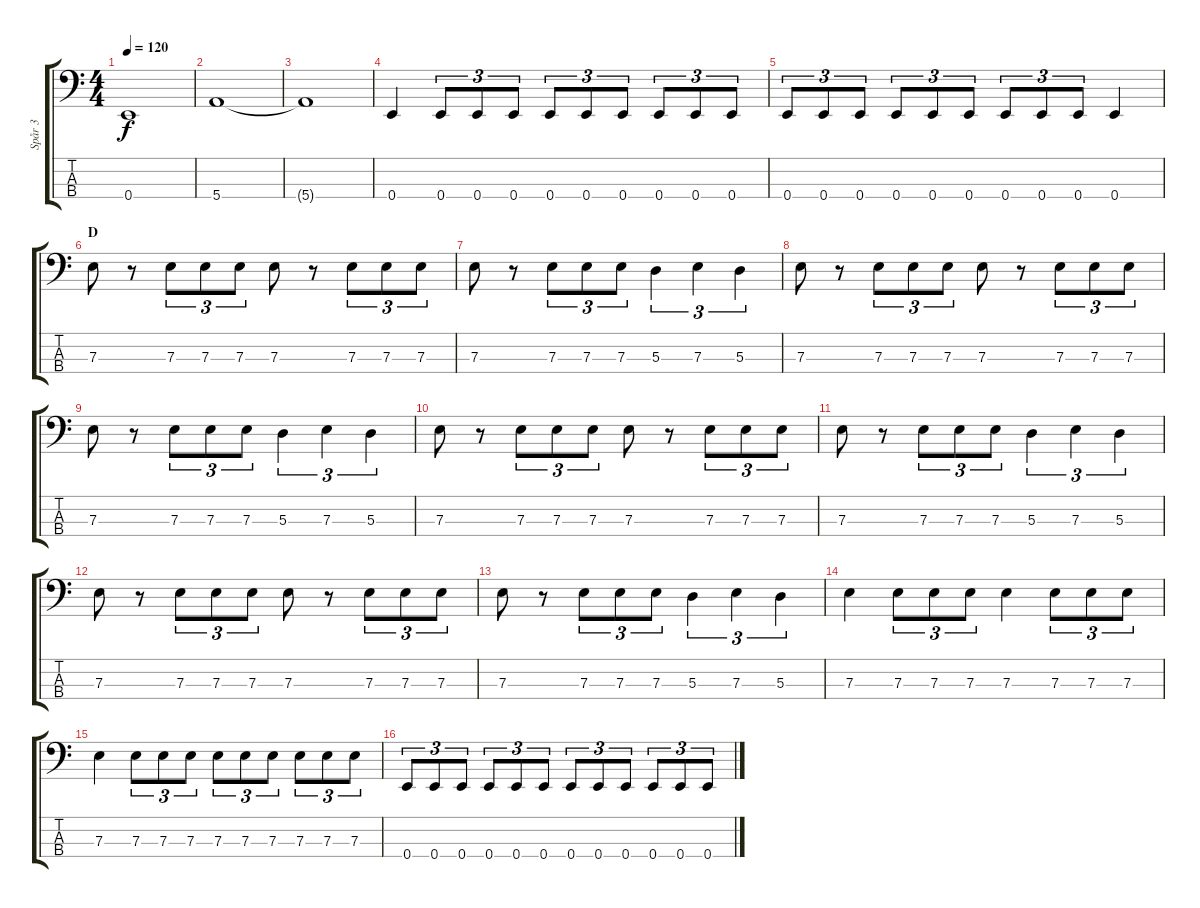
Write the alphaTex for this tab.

\track ("Spår 3" "Spår 3") {instrument electricbassfinger}
\staff {score tabs}
\tuning (G2 D2 A1 E1) {hide}
\ts (4 4)
\tempo 120
\clef f4
\ks c
0.4{t}.1{dy f} |
5.4.1 |
5.4{t}.1 |
0.4.4 0.4.8{tu (3 2)} 0.4.8{tu (3 2)} 0.4.8{tu (3 2)} 0.4.8{tu (3 2)} 0.4.8{tu (3 2)} 0.4.8{tu (3 2)} 0.4.8{tu (3 2)} 0.4.8{tu (3 2)} 0.4.8{tu (3 2)} |
0.4.8{tu (3 2)} 0.4.8{tu (3 2)} 0.4.8{tu (3 2)} 0.4.8{tu (3 2)} 0.4.8{tu (3 2)} 0.4.8{tu (3 2)} 0.4.8{tu (3 2)} 0.4.8{tu (3 2)} 0.4.8{tu (3 2)} 0.4.4 |
\section ("" "D")
7.3.8 r.8 7.3.8{tu (3 2)} 7.3.8{tu (3 2)} 7.3.8{tu (3 2)} 7.3.8 r.8 7.3.8{tu (3 2)} 7.3.8{tu (3 2)} 7.3.8{tu (3 2)} |
7.3.8 r.8 7.3.8{tu (3 2)} 7.3.8{tu (3 2)} 7.3.8{tu (3 2)} 5.3.4{tu (3 2)} 7.3.4{tu (3 2)} 5.3.4{tu (3 2)} |
7.3.8 r.8 7.3.8{tu (3 2)} 7.3.8{tu (3 2)} 7.3.8{tu (3 2)} 7.3.8 r.8 7.3.8{tu (3 2)} 7.3.8{tu (3 2)} 7.3.8{tu (3 2)} |
7.3.8 r.8 7.3.8{tu (3 2)} 7.3.8{tu (3 2)} 7.3.8{tu (3 2)} 5.3.4{tu (3 2)} 7.3.4{tu (3 2)} 5.3.4{tu (3 2)} |
7.3.8 r.8 7.3.8{tu (3 2)} 7.3.8{tu (3 2)} 7.3.8{tu (3 2)} 7.3.8 r.8 7.3.8{tu (3 2)} 7.3.8{tu (3 2)} 7.3.8{tu (3 2)} |
7.3.8 r.8 7.3.8{tu (3 2)} 7.3.8{tu (3 2)} 7.3.8{tu (3 2)} 5.3.4{tu (3 2)} 7.3.4{tu (3 2)} 5.3.4{tu (3 2)} |
7.3.8 r.8 7.3.8{tu (3 2)} 7.3.8{tu (3 2)} 7.3.8{tu (3 2)} 7.3.8 r.8 7.3.8{tu (3 2)} 7.3.8{tu (3 2)} 7.3.8{tu (3 2)} |
7.3.8 r.8 7.3.8{tu (3 2)} 7.3.8{tu (3 2)} 7.3.8{tu (3 2)} 5.3.4{tu (3 2)} 7.3.4{tu (3 2)} 5.3.4{tu (3 2)} |
7.3.4 7.3.8{tu (3 2)} 7.3.8{tu (3 2)} 7.3.8{tu (3 2)} 7.3.4 7.3.8{tu (3 2)} 7.3.8{tu (3 2)} 7.3.8{tu (3 2)} |
7.3.4 7.3.8{tu (3 2)} 7.3.8{tu (3 2)} 7.3.8{tu (3 2)} 7.3.8{tu (3 2)} 7.3.8{tu (3 2)} 7.3.8{tu (3 2)} 7.3.8{tu (3 2)} 7.3.8{tu (3 2)} 7.3.8{tu (3 2)} |
0.4.8{tu (3 2)} 0.4.8{tu (3 2)} 0.4.8{tu (3 2)} 0.4.8{tu (3 2)} 0.4.8{tu (3 2)} 0.4.8{tu (3 2)} 0.4.8{tu (3 2)} 0.4.8{tu (3 2)} 0.4.8{tu (3 2)} 0.4.8{tu (3 2)} 0.4.8{tu (3 2)} 0.4.8{tu (3 2)}
